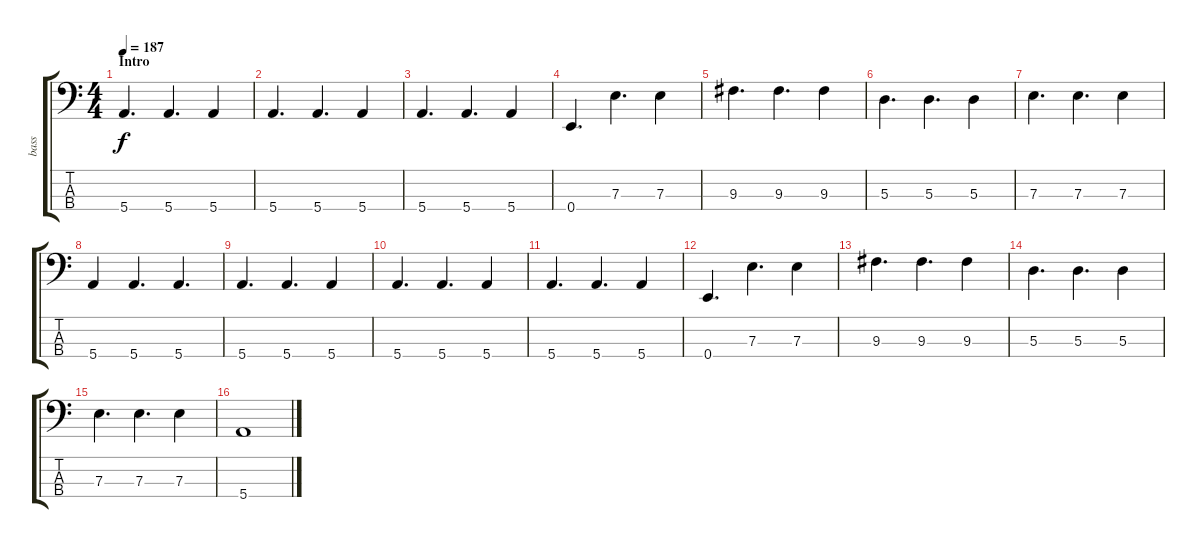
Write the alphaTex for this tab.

\track ("bass" "bass") {instrument electricbassfinger}
\staff {score tabs}
\tuning (G2 D2 A1 E1) {hide}
\ts (4 4)
\section ("" "Intro")
\tempo 187
\clef f4
\ks c
5.4.4{d dy f instrument electricbassfinger} 5.4.4{d} 5.4.4 |
5.4.4{d} 5.4.4{d} 5.4.4 |
5.4.4{d} 5.4.4{d} 5.4.4 |
0.4.4{d} 7.3.4{d} 7.3.4 |
9.3.4{d} 9.3.4{d} 9.3.4 |
5.3.4{d} 5.3.4{d} 5.3.4 |
7.3.4{d} 7.3.4{d} 7.3.4 |
5.4.4 5.4.4{d} 5.4.4{d} |
5.4.4{d} 5.4.4{d} 5.4.4 |
5.4.4{d} 5.4.4{d} 5.4.4 |
5.4.4{d} 5.4.4{d} 5.4.4 |
0.4.4{d} 7.3.4{d} 7.3.4 |
9.3.4{d} 9.3.4{d} 9.3.4 |
5.3.4{d} 5.3.4{d} 5.3.4 |
7.3.4{d} 7.3.4{d} 7.3.4 |
5.4.1
